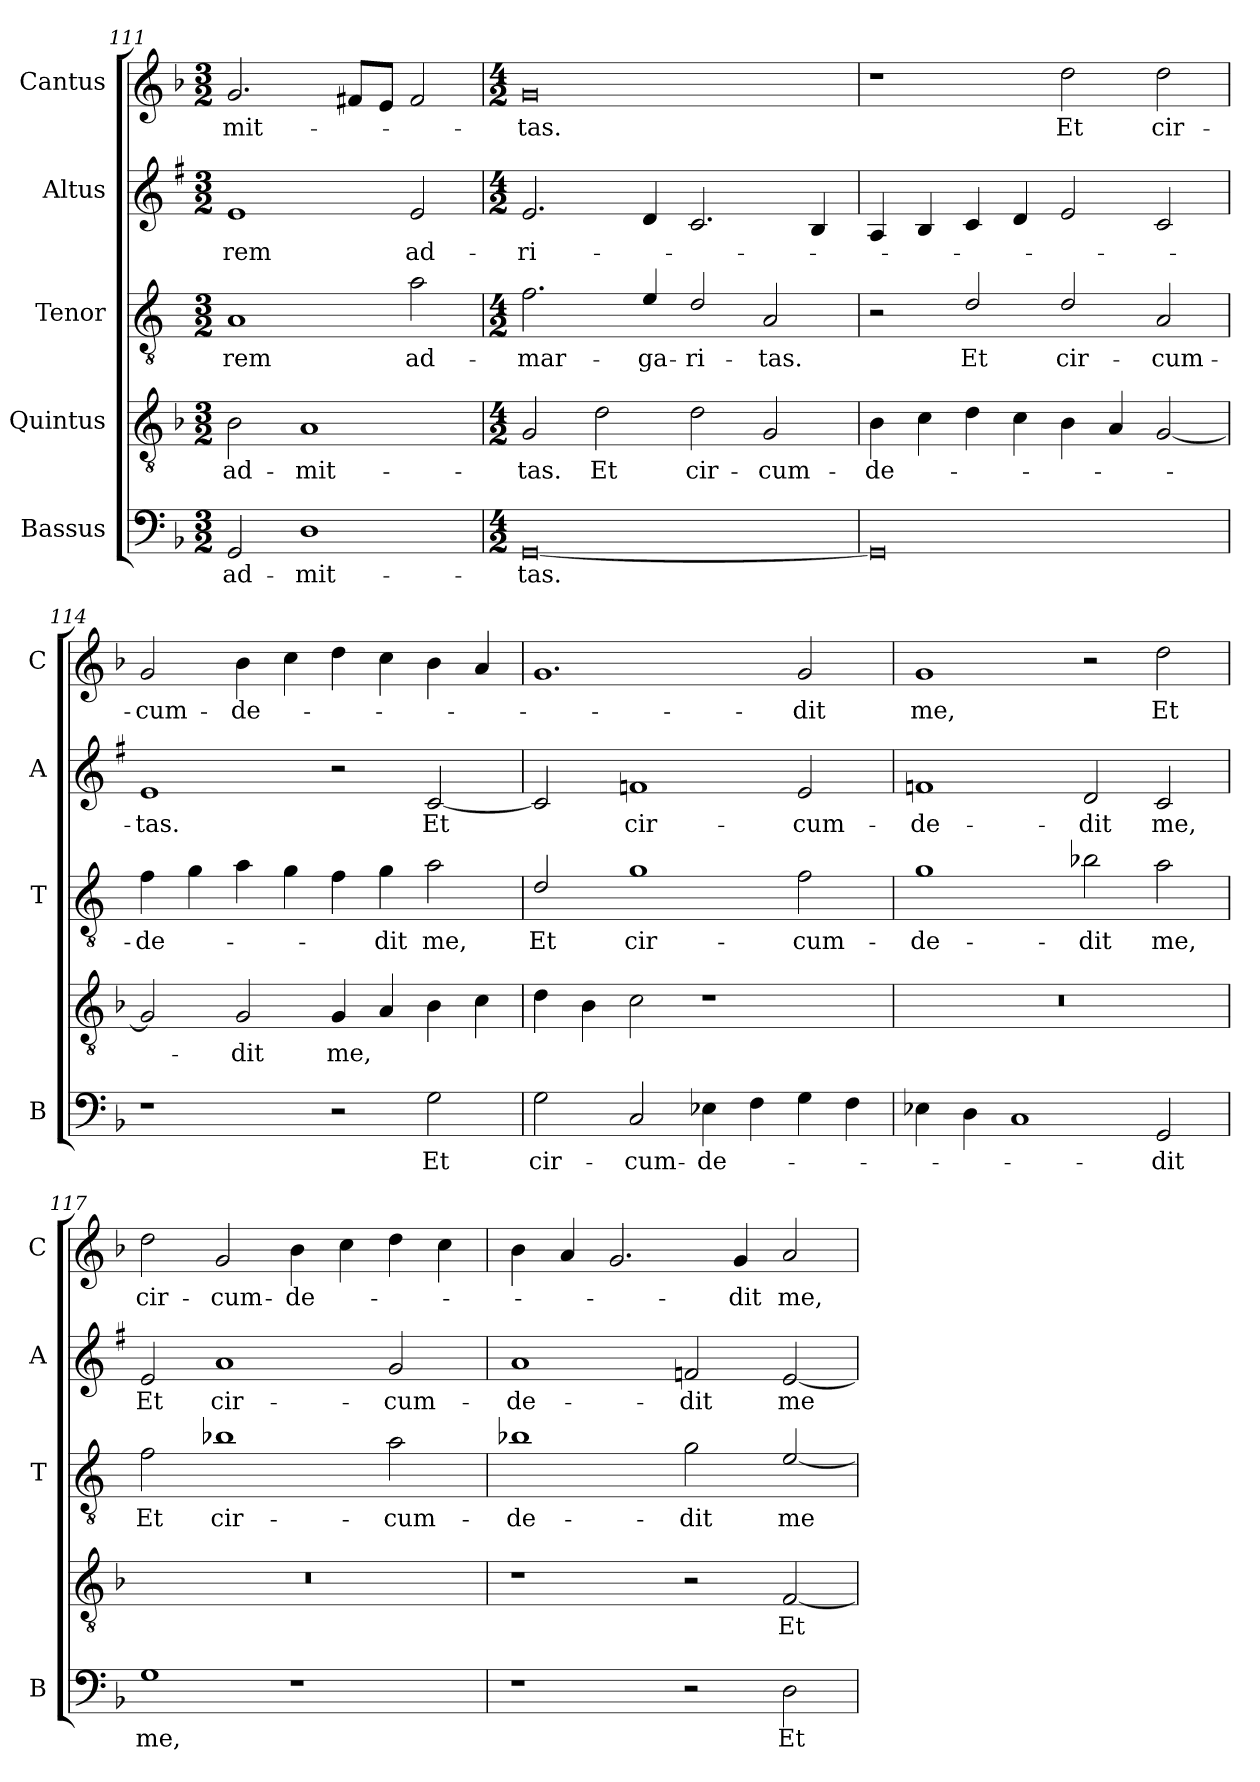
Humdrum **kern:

**kern	**text	**kern	**text	**kern	**text	**kern	**text	**kern	**text
*part5	*part5	*part4	*part4	*part3	*part3	*part2	*part2	*part1	*part1
*staff5	*staff5	*staff4	*staff4	*staff3	*staff3	*staff2	*staff2	*staff1	*staff1
*I"Bassus	*	*I"Quintus	*	*I"Tenor	*	*I"Altus	*	*I"Cantus	*
*I'B	*	*	*	*I'T	*	*I'A	*	*I'C	*
*clefF4	*	*clefGv2	*	*clefGv2	*	*clefG2	*	*clefG2	*
*	*	*	*	*ITrd4c7	*	*ITrd1c2	*	*	*
*k[b-]	*	*k[b-]	*	*k[b-]	*	*k[b-]	*	*k[b-]	*
*F:	*	*F:	*	*F:	*	*F:	*	*F:	*
*M3/2	*	*M3/2	*	*M3/2	*	*M3/2	*	*M3/2	*
=111	=111	=111	=111	=111	=111	=111	=111	=111	=111
!	!LO:LY:b	!	!LO:LY:b	!	!LO:LY:b	!	!LO:LY:b	!	!LO:LY:b
2GG/	ad-	2B-\	ad-	1D	-rem	1d	-rem	2.g/	-mit-
!	!LO:LY:b	!	!LO:LY:b	!	!	!	!	!	!
1D	-mit-	1A	-mit-	.	.	.	.	.	.
.	.	.	.	.	.	.	.	8f#X/L	.
.	.	.	.	.	.	.	.	8e/J	.
!	!	!	!	!	!LO:LY:b	!	!LO:LY:b	!	!
.	.	.	.	2d\	ad-	2d/	ad-	2f#/	.
=112	=112	=112	=112	=112	=112	=112	=112	=112	=112
*M4/2	*	*M4/2	*	*M4/2	*	*M4/2	*	*M4/2	*
!	!LO:LY:b	!	!LO:LY:b	!	!LO:LY:b	!	!LO:LY:b	!	!LO:LY:b
[0GG	-tas.	2G/	-tas.	2.B-\	-mar-	2.d/	-ri-	0g	-tas.
!	!	!	!LO:LY:b	!	!	!	!	!	!
.	.	2d\	Et	.	.	.	.	.	.
!	!	!	!	!	!LO:LY:b	!	!	!	!
.	.	.	.	4A/	-ga-	4c/	.	.	.
!	!	!	!LO:LY:b	!	!LO:LY:b	!	!	!	!
.	.	2d\	cir-	2G/	-ri-	2.B-/	.	.	.
!	!	!	!LO:LY:b	!	!LO:LY:b	!	!	!	!
.	.	2G/	-cum-	2D/	-tas.	.	.	.	.
.	.	.	.	.	.	4A/	.	.	.
=113	=113	=113	=113	=113	=113	=113	=113	=113	=113
!	!	!	!LO:LY:b	!	!	!	!	!	!
0GG]	.	4B-\	-de-	2r	.	4G/	.	1r	.
.	.	4c\	.	.	.	4A/	.	.	.
!	!	!	!	!	!LO:LY:b	!	!	!	!
.	.	4d\	.	2G/	Et	4B-/	.	.	.
.	.	4c\	.	.	.	4c/	.	.	.
!	!	!	!	!	!LO:LY:b	!	!	!	!LO:LY:b
.	.	4B-\	.	2G/	cir-	2d/	.	2dd\	Et
.	.	4A/	.	.	.	.	.	.	.
!	!	!	!	!	!LO:LY:b	!	!	!	!LO:LY:b
.	.	[2G/	.	2D/	-cum-	2B-/	.	2dd\	cir-
=114	=114	=114	=114	=114	=114	=114	=114	=114	=114
!	!	!	!	!	!LO:LY:b	!	!LO:LY:b	!	!LO:LY:b
1r	.	2G/]	.	4B-\	-de-	1d	-tas.	2g/	-cum-
.	.	.	.	4c\	.	.	.	.	.
!	!	!	!LO:LY:b	!	!	!	!	!	!LO:LY:b
.	.	2G/	-dit	4d\	.	.	.	4b-\	-de-
.	.	.	.	4c\	.	.	.	4cc\	.
!	!	!	!LO:LY:b	!	!	!	!	!	!
2r	.	4G/	me,	4B-\	.	2r	.	4dd\	.
!	!	!	!	!	!LO:LY:b	!	!	!	!
.	.	4A/	.	4c\	-dit	.	.	4cc\	.
!	!LO:LY:b	!	!	!	!LO:LY:b	!	!LO:LY:b	!	!
2G\	Et	4B-\	.	2d\	me,	[2B-/	Et	4b-\	.
.	.	4c\	.	.	.	.	.	4a/	.
=115	=115	=115	=115	=115	=115	=115	=115	=115	=115
!	!LO:LY:b	!	!	!	!LO:LY:b	!	!	!	!
2G\	cir-	4d\	.	2G/	Et	2B-/]	.	1.g	.
.	.	4B-\	.	.	.	.	.	.	.
!	!LO:LY:b	!	!	!	!LO:LY:b	!	!LO:LY:b	!	!
2C/	-cum-	2c\	.	1c	cir-	1e-X	cir-	.	.
!	!LO:LY:b	!	!	!	!	!	!	!	!
4E-X\	-de-	1r	.	.	.	.	.	.	.
4F\	.	.	.	.	.	.	.	.	.
!	!	!	!	!	!LO:LY:b	!	!LO:LY:b	!	!LO:LY:b
4G\	.	.	.	2B-\	-cum-	2d/	-cum-	2g/	-dit
4F\	.	.	.	.	.	.	.	.	.
!!LO:LB:g=z
=116	=116	=116	=116	=116	=116	=116	=116	=116	=116
!	!	!	!	!	!LO:LY:b	!	!LO:LY:b	!	!LO:LY:b
4E-X\	.	0r	.	1c	-de-	1e-X	-de-	1g	me,
4D\	.	.	.	.	.	.	.	.	.
1C	.	.	.	.	.	.	.	.	.
!	!	!	!	!	!LO:LY:b	!	!LO:LY:b	!	!
.	.	.	.	2e-X\	-dit	2c/	-dit	2r	.
!	!LO:LY:b	!	!	!	!LO:LY:b	!	!LO:LY:b	!	!LO:LY:b
2GG/	-dit	.	.	2d\	me,	2B-/	me,	2dd\	Et
=117	=117	=117	=117	=117	=117	=117	=117	=117	=117
!	!LO:LY:b	!	!	!	!LO:LY:b	!	!LO:LY:b	!	!LO:LY:b
1G	me,	0r	.	2B-\	Et	2d/	Et	2dd\	cir-
!	!	!	!	!	!LO:LY:b	!	!LO:LY:b	!	!LO:LY:b
.	.	.	.	1e-X	cir-	1g	cir-	2g/	-cum-
!	!	!	!	!	!	!	!	!	!LO:LY:b
1r	.	.	.	.	.	.	.	4b-\	-de-
.	.	.	.	.	.	.	.	4cc\	.
!	!	!	!	!	!LO:LY:b	!	!LO:LY:b	!	!
.	.	.	.	2d\	-cum-	2f/	-cum-	4dd\	.
.	.	.	.	.	.	.	.	4cc\	.
=118	=118	=118	=118	=118	=118	=118	=118	=118	=118
!	!	!	!	!	!LO:LY:b	!	!LO:LY:b	!	!
1r	.	1r	.	1e-X	-de-	1g	-de-	4b-\	.
.	.	.	.	.	.	.	.	4a/	.
.	.	.	.	.	.	.	.	2.g/	.
!	!	!	!	!	!LO:LY:b	!	!LO:LY:b	!	!
2r	.	2r	.	2c\	-dit	2e-X/	-dit	.	.
!	!	!	!	!	!	!	!	!	!LO:LY:b
.	.	.	.	.	.	.	.	4g/	-dit
!	!LO:LY:b	!	!LO:LY:b	!	!LO:LY:b	!	!LO:LY:b	!	!LO:LY:b
2D\	Et	[2F/	Et	[2A/	me	[2d/	me	2a/	me,
=	=	=	=	=	=	=	=	=	=
*-	*-	*-	*-	*-	*-	*-	*-	*-	*-
